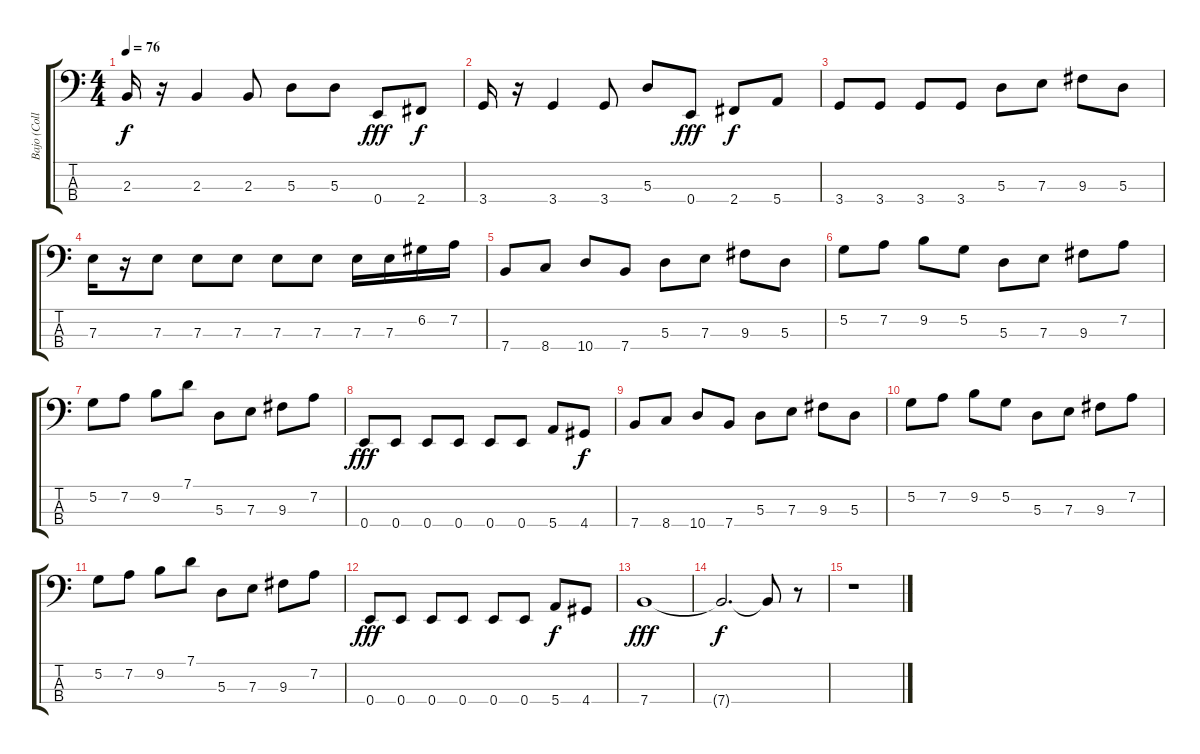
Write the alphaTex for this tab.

\track ("Bajo (Collin Greenwood)" "Bajo (Coll") {instrument electricbassfinger}
\staff {score tabs}
\tuning (G2 D2 A1 E1) {hide}
\ts (4 4)
\tempo 76
\clef f4
\ks c
2.3.16{dy f} r.16 2.3.4 2.3.8 5.3.8 5.3.8 0.4.8{dy fff} 2.4.8{dy f} |
3.4.16 r.16 3.4.4 3.4.8 5.3.8 0.4.8{dy fff} 2.4.8{dy f} 5.4.8 |
3.4.8 3.4.8 3.4.8 3.4.8 5.3.8 7.3.8 9.3.8 5.3.8 |
7.3.16 r.16 7.3.8 7.3.8 7.3.8 7.3.8 7.3.8 7.3.16 7.3.16 6.2.16 7.2.16 |
7.4.8 8.4.8 10.4.8 7.4.8 5.3.8 7.3.8 9.3.8 5.3.8 |
5.2.8 7.2.8 9.2.8 5.2.8 5.3.8 7.3.8 9.3.8 7.2.8 |
5.2.8 7.2.8 9.2.8 7.1.8 5.3.8 7.3.8 9.3.8 7.2.8 |
0.4.8{dy fff} 0.4.8 0.4.8 0.4.8 0.4.8 0.4.8 5.4.8 4.4.8{dy f} |
7.4.8 8.4.8 10.4.8 7.4.8 5.3.8 7.3.8 9.3.8 5.3.8 |
5.2.8 7.2.8 9.2.8 5.2.8 5.3.8 7.3.8 9.3.8 7.2.8 |
5.2.8 7.2.8 9.2.8 7.1.8 5.3.8 7.3.8 9.3.8 7.2.8 |
0.4.8{dy fff} 0.4.8 0.4.8 0.4.8 0.4.8 0.4.8 5.4.8{dy f} 4.4.8 |
7.4.1{dy fff} |
7.4{t}.2{d dy f} 7.4{t}.8 r.8 |
r.1
